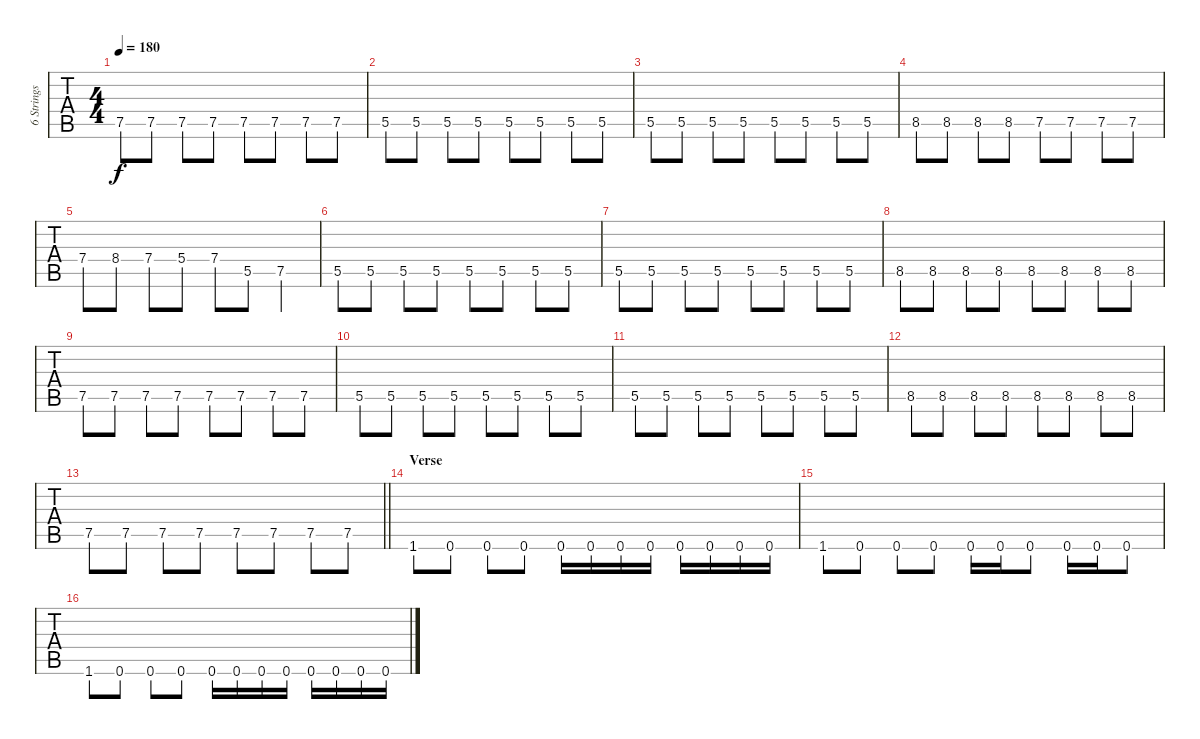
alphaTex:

\track ("6 Strings Bass" "6 Strings ") {instrument electricbasspick}
\staff {tabs}
\tuning (D3 A2 E2 B1 Gb1 B0) {hide}
\ts (4 4)
\tempo 180
\clef f4
\ks c
7.5.8{dy f} 7.5.8 7.5.8 7.5.8 7.5.8 7.5.8 7.5.8 7.5.8 |
5.5.8 5.5.8 5.5.8 5.5.8 5.5.8 5.5.8 5.5.8 5.5.8 |
5.5.8 5.5.8 5.5.8 5.5.8 5.5.8 5.5.8 5.5.8 5.5.8 |
8.5.8 8.5.8 8.5.8 8.5.8 7.5.8 7.5.8 7.5.8 7.5.8 |
7.4.8 8.4.8 7.4.8 5.4.8 7.4.8 5.5.8 7.5.4 |
5.5.8 5.5.8 5.5.8 5.5.8 5.5.8 5.5.8 5.5.8 5.5.8 |
5.5.8 5.5.8 5.5.8 5.5.8 5.5.8 5.5.8 5.5.8 5.5.8 |
8.5.8 8.5.8 8.5.8 8.5.8 8.5.8 8.5.8 8.5.8 8.5.8 |
7.5.8 7.5.8 7.5.8 7.5.8 7.5.8 7.5.8 7.5.8 7.5.8 |
5.5.8 5.5.8 5.5.8 5.5.8 5.5.8 5.5.8 5.5.8 5.5.8 |
5.5.8 5.5.8 5.5.8 5.5.8 5.5.8 5.5.8 5.5.8 5.5.8 |
8.5.8 8.5.8 8.5.8 8.5.8 8.5.8 8.5.8 8.5.8 8.5.8 |
\barLineRight lightlight
7.5.8 7.5.8 7.5.8 7.5.8 7.5.8 7.5.8 7.5.8 7.5.8 |
\section ("" "Verse")
1.6.8 0.6.8 0.6.8 0.6.8 0.6.16 0.6.16 0.6.16 0.6.16 0.6.16 0.6.16 0.6.16 0.6.16 |
1.6.8 0.6.8 0.6.8 0.6.8 0.6.16 0.6.16 0.6.8 0.6.16 0.6.16 0.6.8 |
1.6.8 0.6.8 0.6.8 0.6.8 0.6.16 0.6.16 0.6.16 0.6.16 0.6.16 0.6.16 0.6.16 0.6.16
